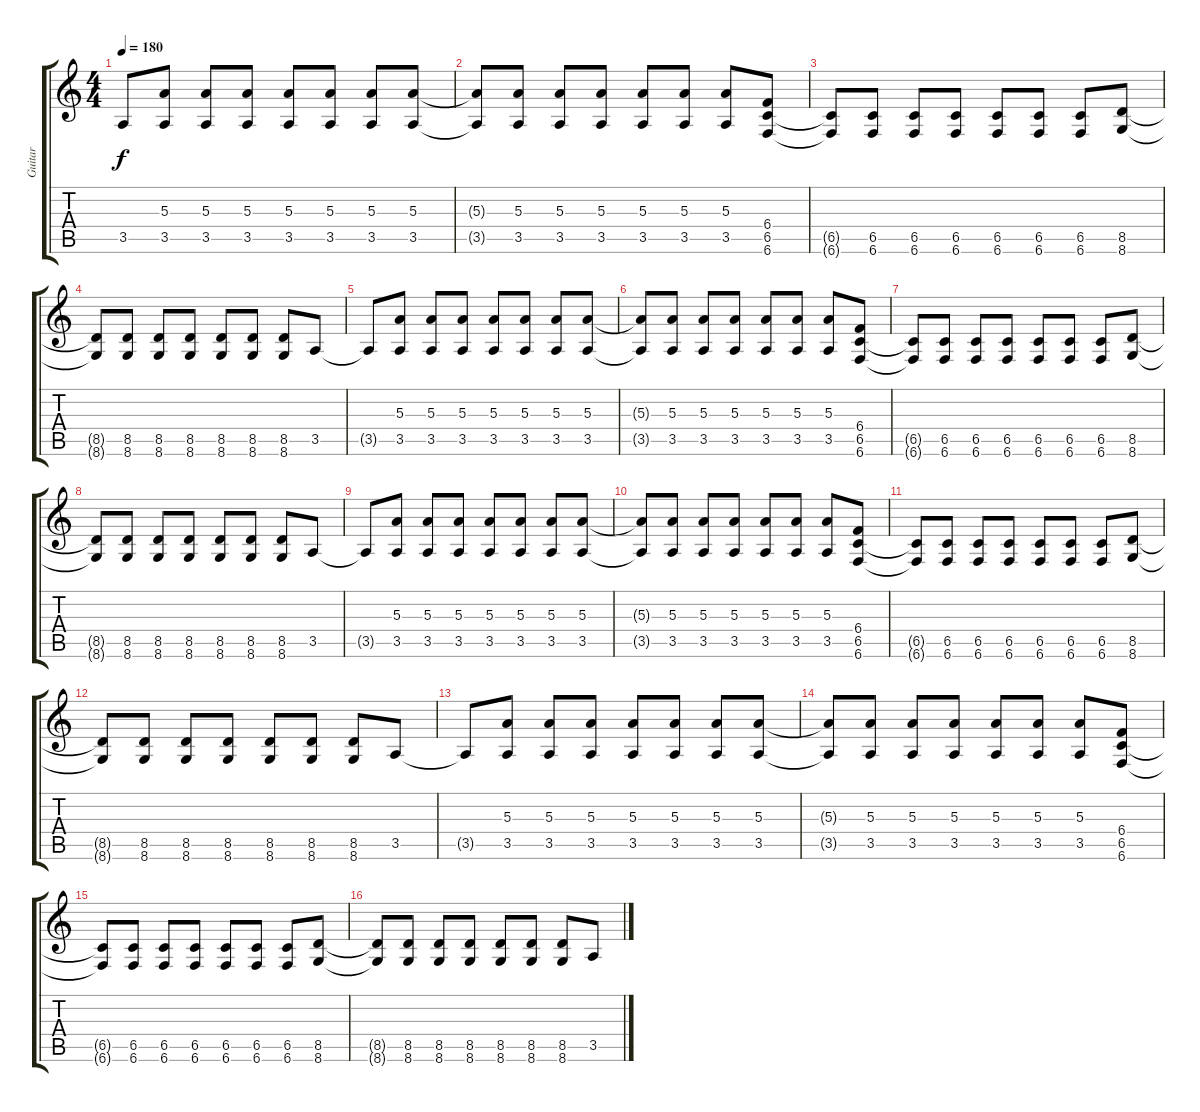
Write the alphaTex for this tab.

\track ("Guitar" "Guitar") {instrument distortionguitar}
\staff {score tabs}
\tuning (Db4 Ab3 E3 B2 Gb2 B1) {hide}
\ts (4 4)
\tempo 180
\clef g2
\ks c
3.5{t}.8{dy f} (5.3 3.5).8 (5.3 3.5).8 (5.3 3.5).8 (5.3 3.5).8 (5.3 3.5).8 (5.3 3.5).8 (5.3 3.5).8 |
(5.3{t} 3.5{t}).8 (5.3 3.5).8 (5.3 3.5).8 (5.3 3.5).8 (5.3 3.5).8 (5.3 3.5).8 (5.3 3.5).8 (6.4 6.5 6.6).8 |
(6.5{t} 6.6{t}).8 (6.5 6.6).8 (6.5 6.6).8 (6.5 6.6).8 (6.5 6.6).8 (6.5 6.6).8 (6.5 6.6).8 (8.5 8.6).8 |
(8.5{t} 8.6{t}).8 (8.5 8.6).8 (8.5 8.6).8 (8.5 8.6).8 (8.5 8.6).8 (8.5 8.6).8 (8.5 8.6).8 3.5.8 |
3.5{t}.8 (5.3 3.5).8 (5.3 3.5).8 (5.3 3.5).8 (5.3 3.5).8 (5.3 3.5).8 (5.3 3.5).8 (5.3 3.5).8 |
(5.3{t} 3.5{t}).8 (5.3 3.5).8 (5.3 3.5).8 (5.3 3.5).8 (5.3 3.5).8 (5.3 3.5).8 (5.3 3.5).8 (6.4 6.5 6.6).8 |
(6.5{t} 6.6{t}).8 (6.5 6.6).8 (6.5 6.6).8 (6.5 6.6).8 (6.5 6.6).8 (6.5 6.6).8 (6.5 6.6).8 (8.5 8.6).8 |
(8.5{t} 8.6{t}).8 (8.5 8.6).8 (8.5 8.6).8 (8.5 8.6).8 (8.5 8.6).8 (8.5 8.6).8 (8.5 8.6).8 3.5.8 |
3.5{t}.8 (5.3 3.5).8 (5.3 3.5).8 (5.3 3.5).8 (5.3 3.5).8 (5.3 3.5).8 (5.3 3.5).8 (5.3 3.5).8 |
(5.3{t} 3.5{t}).8 (5.3 3.5).8 (5.3 3.5).8 (5.3 3.5).8 (5.3 3.5).8 (5.3 3.5).8 (5.3 3.5).8 (6.4 6.5 6.6).8 |
(6.5{t} 6.6{t}).8 (6.5 6.6).8 (6.5 6.6).8 (6.5 6.6).8 (6.5 6.6).8 (6.5 6.6).8 (6.5 6.6).8 (8.5 8.6).8 |
(8.5{t} 8.6{t}).8 (8.5 8.6).8 (8.5 8.6).8 (8.5 8.6).8 (8.5 8.6).8 (8.5 8.6).8 (8.5 8.6).8 3.5.8 |
3.5{t}.8 (5.3 3.5).8 (5.3 3.5).8 (5.3 3.5).8 (5.3 3.5).8 (5.3 3.5).8 (5.3 3.5).8 (5.3 3.5).8 |
(5.3{t} 3.5{t}).8 (5.3 3.5).8 (5.3 3.5).8 (5.3 3.5).8 (5.3 3.5).8 (5.3 3.5).8 (5.3 3.5).8 (6.4 6.5 6.6).8 |
(6.5{t} 6.6{t}).8 (6.5 6.6).8 (6.5 6.6).8 (6.5 6.6).8 (6.5 6.6).8 (6.5 6.6).8 (6.5 6.6).8 (8.5 8.6).8 |
(8.5{t} 8.6{t}).8 (8.5 8.6).8 (8.5 8.6).8 (8.5 8.6).8 (8.5 8.6).8 (8.5 8.6).8 (8.5 8.6).8 3.5.8
